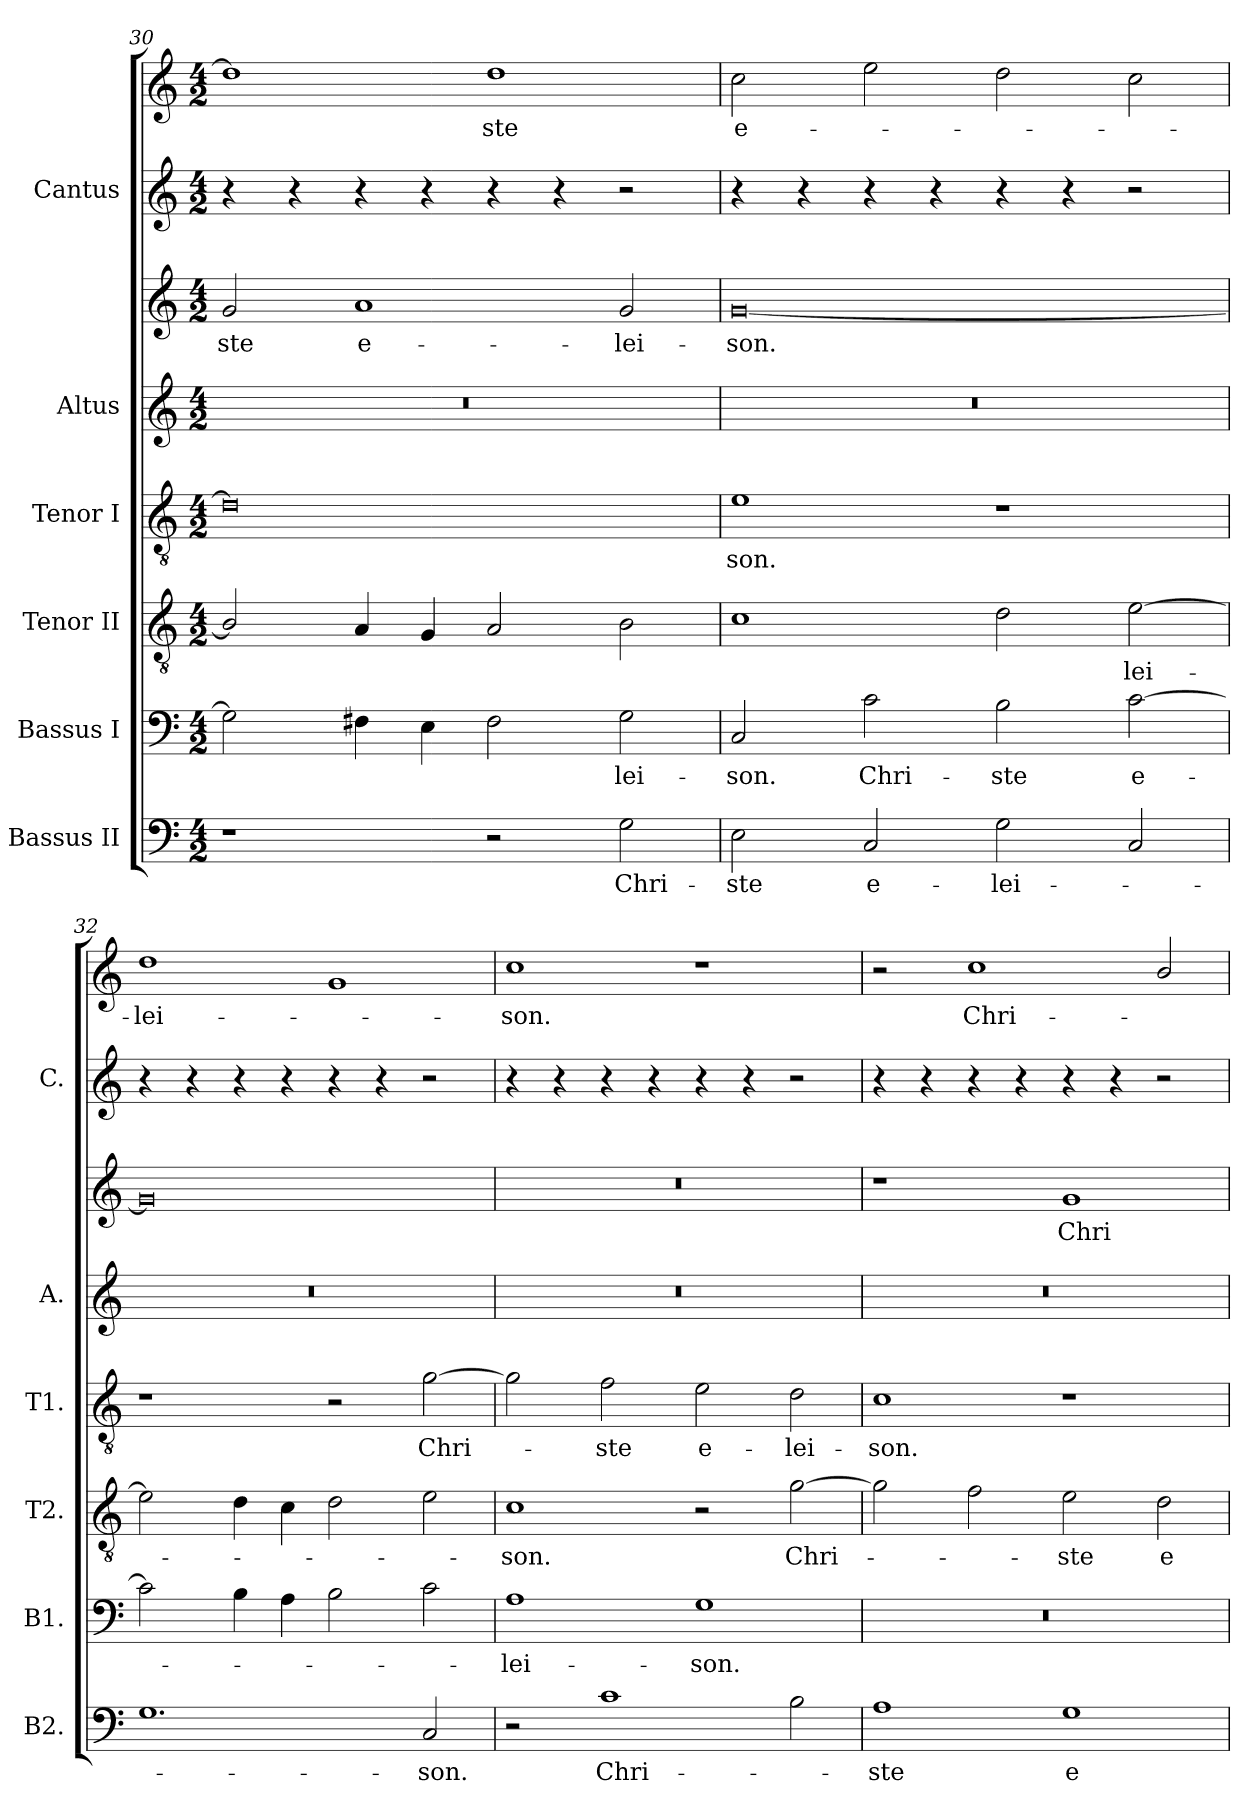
**kern	**text	**kern	**text	**kern	**text	**kern	**text	**kern	**kern	**text	**kern	**kern	**text
*part6	*part6	*part5	*part5	*part4	*part4	*part3	*part3	*part2	*part2	*part2	*part1	*part1	*part1
*staff8	*staff8	*staff7	*staff7	*staff6	*staff6	*staff5	*staff5	*staff4	*staff3	*staff3	*staff2	*staff1	*staff1
*I"Bassus II	*	*I"Bassus I	*	*I"Tenor II	*	*I"Tenor I	*	*I"Altus	*	*	*I"Cantus	*	*
*I'B2.	*	*I'B1.	*	*I'T2.	*	*I'T1.	*	*I'A.	*	*	*I'C.	*	*
*clefF4	*	*clefF4	*	*clefGv2	*	*clefGv2	*	*clefG2	*clefG2	*	*clefG2	*clefG2	*
*	*	*	*	*ITrd7c12	*	*ITrd7c12	*	*	*	*	*	*	*
*k[]	*	*k[]	*	*k[]	*	*k[]	*	*k[]	*k[]	*	*k[]	*k[]	*
*C:	*	*C:	*	*C:	*	*C:	*	*C:	*C:	*	*C:	*C:	*
*M4/2	*	*M4/2	*	*M4/2	*	*M4/2	*	*M4/2	*M4/2	*	*M4/2	*M4/2	*
=30	=30	=30	=30	=30	=30	=30	=30	=30	=30	=30	=30	=30	=30
!	!	!	!	!	!	!	!	!LO:N:vis=1	!	!	!	!	!
!	!	!	!	!	!	!	!	!	!	!LO:LY:b:color=#000000	!	!	!
1r	.	2Gi\]	.	2BBi/]	.	0Di]	.	0r	2gi/	-ste	4r	1ddi]	.
.	.	.	.	.	.	.	.	.	.	.	4r	.	.
!	!	!	!	!	!	!	!	!	!	!LO:LY:b:color=#000000	!	!	!
.	.	4F#Xi\	.	4AAi/	.	.	.	.	1ai	e-	4r	.	.
.	.	4Ei\	.	4GGi/	.	.	.	.	.	.	4r	.	.
!	!	!	!	!	!	!	!	!	!	!	!	!	!LO:LY:b:color=#000000
2r	.	2F#i\	.	2AAi/	.	.	.	.	.	.	4r	1ddi	-ste
.	.	.	.	.	.	.	.	.	.	.	4r	.	.
!	!LO:LY:b:color=#000000	!	!	!	!	!	!	!	!	!	!	!	!
!	!	!	!LO:LY:b:color=#000000	!	!	!	!	!	!	!	!	!	!
!	!	!	!	!	!	!	!	!	!	!LO:LY:b:color=#000000	!	!	!
2Gi\	Chri-	2Gi\	-lei-	2BBi\	.	.	.	.	2gi/	-lei-	2r	.	.
=31	=31	=31	=31	=31	=31	=31	=31	=31	=31	=31	=31	=31	=31
!	!LO:LY:b:color=#000000	!	!	!	!	!	!	!	!	!	!	!	!
!	!	!	!LO:LY:b:color=#000000	!	!	!	!	!	!	!	!	!	!
!	!	!	!	!	!	!	!LO:LY:b:color=#000000	!LO:N:vis=1	!	!	!	!	!
!	!	!	!	!	!	!	!	!	!	!LO:LY:b:color=#000000	!	!	!
!	!	!	!	!	!	!	!	!	!	!	!	!	!LO:LY:b:color=#000000
2Ei\	-ste	2Ci/	-son.	1Ci	.	1Ei	-son.	0r	[0gi	-son.	4r	2cci\	e-
.	.	.	.	.	.	.	.	.	.	.	4r	.	.
!	!LO:LY:b:color=#000000	!	!	!	!	!	!	!	!	!	!	!	!
!	!	!	!LO:LY:b:color=#000000	!	!	!	!	!	!	!	!	!	!
2Ci/	e-	2ci\	Chri-	.	.	.	.	.	.	.	4r	2eei\	.
.	.	.	.	.	.	.	.	.	.	.	4r	.	.
!	!LO:LY:b:color=#000000	!	!	!	!	!	!	!	!	!	!	!	!
!	!	!	!LO:LY:b:color=#000000	!	!	!	!	!	!	!	!	!	!
2Gi\	-lei-	2Bi\	-ste	2Di\	.	1r	.	.	.	.	4r	2ddi\	.
.	.	.	.	.	.	.	.	.	.	.	4r	.	.
!	!	!	!LO:LY:b:color=#000000	!	!	!	!	!	!	!	!	!	!
!	!	!	!	!	!LO:LY:b:color=#000000	!	!	!	!	!	!	!	!
2Ci/	.	[2ci\	e-	[2Ei\	-lei-	.	.	.	.	.	2r	2cci\	.
!!LO:LB:g=z
=32	=32	=32	=32	=32	=32	=32	=32	=32	=32	=32	=32	=32	=32
!	!	!	!	!	!	!	!	!LO:N:vis=1	!	!	!	!	!
!	!	!	!	!	!	!	!	!	!	!	!	!	!LO:LY:b:color=#000000
1.Gi	.	2ci\]	.	2Ei\]	.	1r	.	0r	0gi]	.	4r	1ddi	-lei-
.	.	.	.	.	.	.	.	.	.	.	4r	.	.
.	.	4Bi\	.	4Di\	.	.	.	.	.	.	4r	.	.
.	.	4Ai\	.	4Ci\	.	.	.	.	.	.	4r	.	.
.	.	2Bi\	.	2Di\	.	2r	.	.	.	.	4r	1gi	.
.	.	.	.	.	.	.	.	.	.	.	4r	.	.
!	!LO:LY:b:color=#000000	!	!	!	!	!	!	!	!	!	!	!	!
!	!	!	!	!	!	!	!LO:LY:b:color=#000000	!	!	!	!	!	!
2Ci/	-son.	2ci\	.	2Ei\	.	[2Gi\	Chri-	.	.	.	2r	.	.
=33	=33	=33	=33	=33	=33	=33	=33	=33	=33	=33	=33	=33	=33
!	!	!	!LO:LY:b:color=#000000	!	!	!	!	!	!	!	!	!	!
!	!	!	!	!	!LO:LY:b:color=#000000	!	!	!LO:N:vis=1	!LO:N:vis=1	!	!	!	!
!	!	!	!	!	!	!	!	!	!	!	!	!	!LO:LY:b:color=#000000
2r	.	1Ai	-lei-	1Ci	-son.	2Gi\]	.	0r	0r	.	4r	1cci	-son.
.	.	.	.	.	.	.	.	.	.	.	4r	.	.
!	!LO:LY:b:color=#000000	!	!	!	!	!	!	!	!	!	!	!	!
!	!	!	!	!	!	!	!LO:LY:b:color=#000000	!	!	!	!	!	!
1ci	Chri-	.	.	.	.	2Fi\	-ste	.	.	.	4r	.	.
.	.	.	.	.	.	.	.	.	.	.	4r	.	.
!	!	!	!LO:LY:b:color=#000000	!	!	!	!	!	!	!	!	!	!
!	!	!	!	!	!	!	!LO:LY:b:color=#000000	!	!	!	!	!	!
.	.	1Gi	-son.	2r	.	2Ei\	e-	.	.	.	4r	1r	.
.	.	.	.	.	.	.	.	.	.	.	4r	.	.
!	!	!	!	!	!LO:LY:b:color=#000000	!	!	!	!	!	!	!	!
!	!	!	!	!	!	!	!LO:LY:b:color=#000000	!	!	!	!	!	!
2Bi\	.	.	.	[2Gi\	Chri-	2Di\	-lei-	.	.	.	2r	.	.
=34	=34	=34	=34	=34	=34	=34	=34	=34	=34	=34	=34	=34	=34
!	!LO:LY:b:color=#000000	!LO:N:vis=1	!	!	!	!	!	!	!	!	!	!	!
!	!	!	!	!	!	!	!LO:LY:b:color=#000000	!LO:N:vis=1	!	!	!	!	!
1Ai	-ste	0r	.	2Gi\]	.	1Ci	-son.	0r	1r	.	4r	2r	.
.	.	.	.	.	.	.	.	.	.	.	4r	.	.
!	!	!	!	!	!	!	!	!	!	!	!	!	!LO:LY:b:color=#000000
.	.	.	.	2Fi\	.	.	.	.	.	.	4r	1cci	Chri-
.	.	.	.	.	.	.	.	.	.	.	4r	.	.
!	!LO:LY:b:color=#000000	!	!	!	!	!	!	!	!	!	!	!	!
!	!	!	!	!	!LO:LY:b:color=#000000	!	!	!	!	!	!	!	!
!	!	!	!	!	!	!	!	!	!	!LO:LY:b:color=#000000	!	!	!
1Gi	e-	.	.	2Ei\	-ste	1r	.	.	1gi	Chri-	4r	.	.
.	.	.	.	.	.	.	.	.	.	.	4r	.	.
!	!	!	!	!	!LO:LY:b:color=#000000	!	!	!	!	!	!	!	!
.	.	.	.	2Di\	e-	.	.	.	.	.	2r	2bi/	.
=	=	=	=	=	=	=	=	=	=	=	=	=	=
*-	*-	*-	*-	*-	*-	*-	*-	*-	*-	*-	*-	*-	*-
